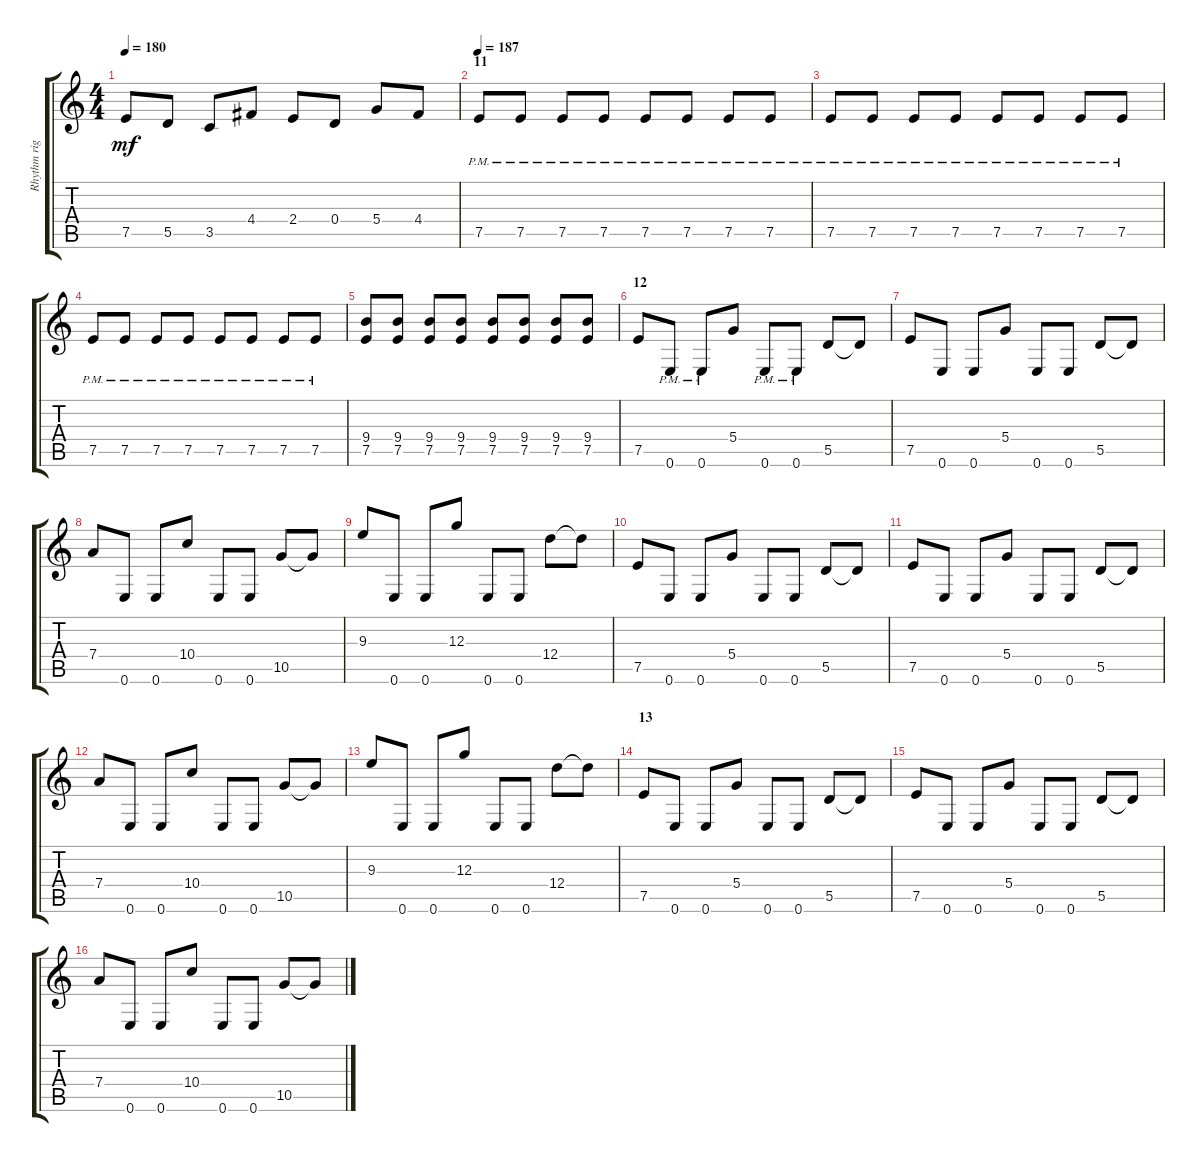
\track ("Rhythm right" "Rhythm rig") {instrument distortionguitar}
\staff {score tabs}
\tuning (E4 B3 G3 D3 A2 E2) {hide}
\ts (4 4)
\tempo 180
\clef g2
\ks c
7.5.8{dy mf} 5.5.8 3.5.8 4.4.8 2.4.8 0.4.8 5.4.8 4.4.8 |
\section ("" "11")
\tempo 187
7.5{pm}.8 7.5{pm}.8 7.5{pm}.8 7.5{pm}.8 7.5{pm}.8 7.5{pm}.8 7.5{pm}.8 7.5{pm}.8 |
7.5{pm}.8 7.5{pm}.8 7.5{pm}.8 7.5{pm}.8 7.5{pm}.8 7.5{pm}.8 7.5{pm}.8 7.5{pm}.8 |
7.5{pm}.8 7.5{pm}.8 7.5{pm}.8 7.5{pm}.8 7.5{pm}.8 7.5{pm}.8 7.5{pm}.8 7.5{pm}.8 |
(9.4 7.5).8 (9.4 7.5).8 (9.4 7.5).8 (9.4 7.5).8 (9.4 7.5).8 (9.4 7.5).8 (9.4 7.5).8 (9.4 7.5).8 |
\section ("" "12")
7.5.8 0.6{pm}.8 0.6{pm}.8 5.4.8 0.6{pm}.8 0.6{pm}.8 5.5.8 5.5{t}.8 |
7.5.8 0.6.8 0.6.8 5.4.8 0.6.8 0.6.8 5.5.8 5.5{t}.8 |
7.4.8 0.6.8 0.6.8 10.4.8 0.6.8 0.6.8 10.5.8 10.5{t}.8 |
9.3.8 0.6.8 0.6.8 12.3.8 0.6.8 0.6.8 12.4.8 12.4{t}.8 |
7.5.8 0.6.8 0.6.8 5.4.8 0.6.8 0.6.8 5.5.8 5.5{t}.8 |
7.5.8 0.6.8 0.6.8 5.4.8 0.6.8 0.6.8 5.5.8 5.5{t}.8 |
7.4.8 0.6.8 0.6.8 10.4.8 0.6.8 0.6.8 10.5.8 10.5{t}.8 |
9.3.8 0.6.8 0.6.8 12.3.8 0.6.8 0.6.8 12.4.8 12.4{t}.8 |
\section ("" "13")
7.5.8 0.6.8 0.6.8 5.4.8 0.6.8 0.6.8 5.5.8 5.5{t}.8 |
7.5.8 0.6.8 0.6.8 5.4.8 0.6.8 0.6.8 5.5.8 5.5{t}.8 |
7.4.8 0.6.8 0.6.8 10.4.8 0.6.8 0.6.8 10.5.8 10.5{t}.8
